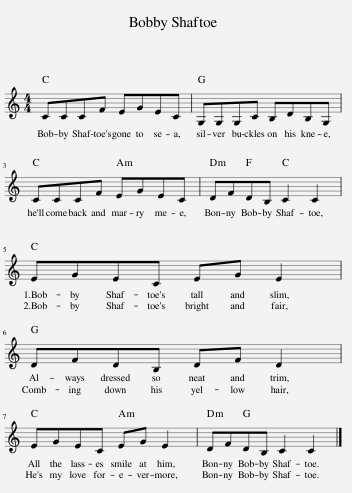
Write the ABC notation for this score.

X:1
L:1/8
M:4/4
I:linebreak $
K:C
V:1 treble
V:1
 CCCF EGEC | G,G,G,C B,DB,G, |$ CCCF EGEC | DFDB, C2 C2 |$ EGEC EG E2 |$ %5
 DFDB, DF D2 |$ EGEC EG E2 | DFDB, C2 C2 |] %8
